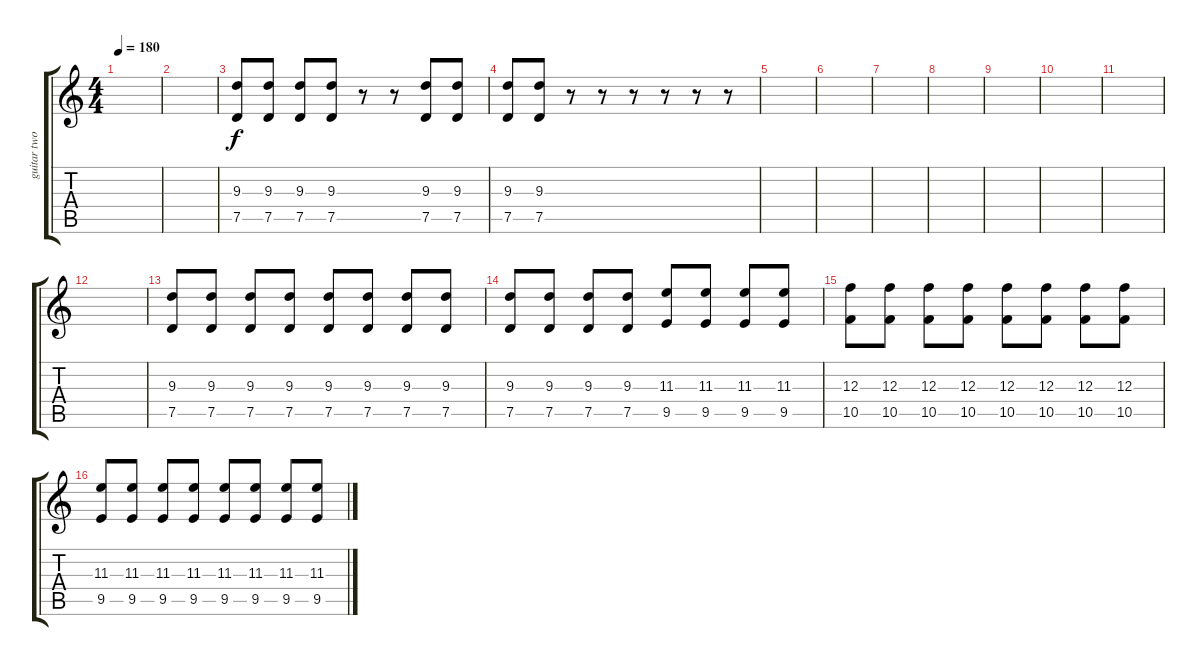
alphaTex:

\track ("guitar two" "guitar two") {instrument overdrivenguitar}
\staff {score tabs}
\tuning (D4 A3 F3 C3 G2 C2) {hide}
\ts (4 4)
\tempo 180
\clef g2
\ks c
|
|
(9.3 7.5).8 (9.3 7.5).8 (9.3 7.5).8 (9.3 7.5).8 r.8 r.8 (9.3 7.5).8 (9.3 7.5).8 |
(9.3 7.5).8 (9.3 7.5).8 r.8 r.8 r.8 r.8 r.8 r.8 |
|
|
|
|
|
|
|
|
(9.3 7.5).8 (9.3 7.5).8 (9.3 7.5).8 (9.3 7.5).8 (9.3 7.5).8 (9.3 7.5).8 (9.3 7.5).8 (9.3 7.5).8 |
(9.3 7.5).8 (9.3 7.5).8 (9.3 7.5).8 (9.3 7.5).8 (11.3 9.5).8 (11.3 9.5).8 (11.3 9.5).8 (11.3 9.5).8 |
(12.3 10.5).8 (12.3 10.5).8 (12.3 10.5).8 (12.3 10.5).8 (12.3 10.5).8 (12.3 10.5).8 (12.3 10.5).8 (12.3 10.5).8 |
(11.3 9.5).8 (11.3 9.5).8 (11.3 9.5).8 (11.3 9.5).8 (11.3 9.5).8 (11.3 9.5).8 (11.3 9.5).8 (11.3 9.5).8
